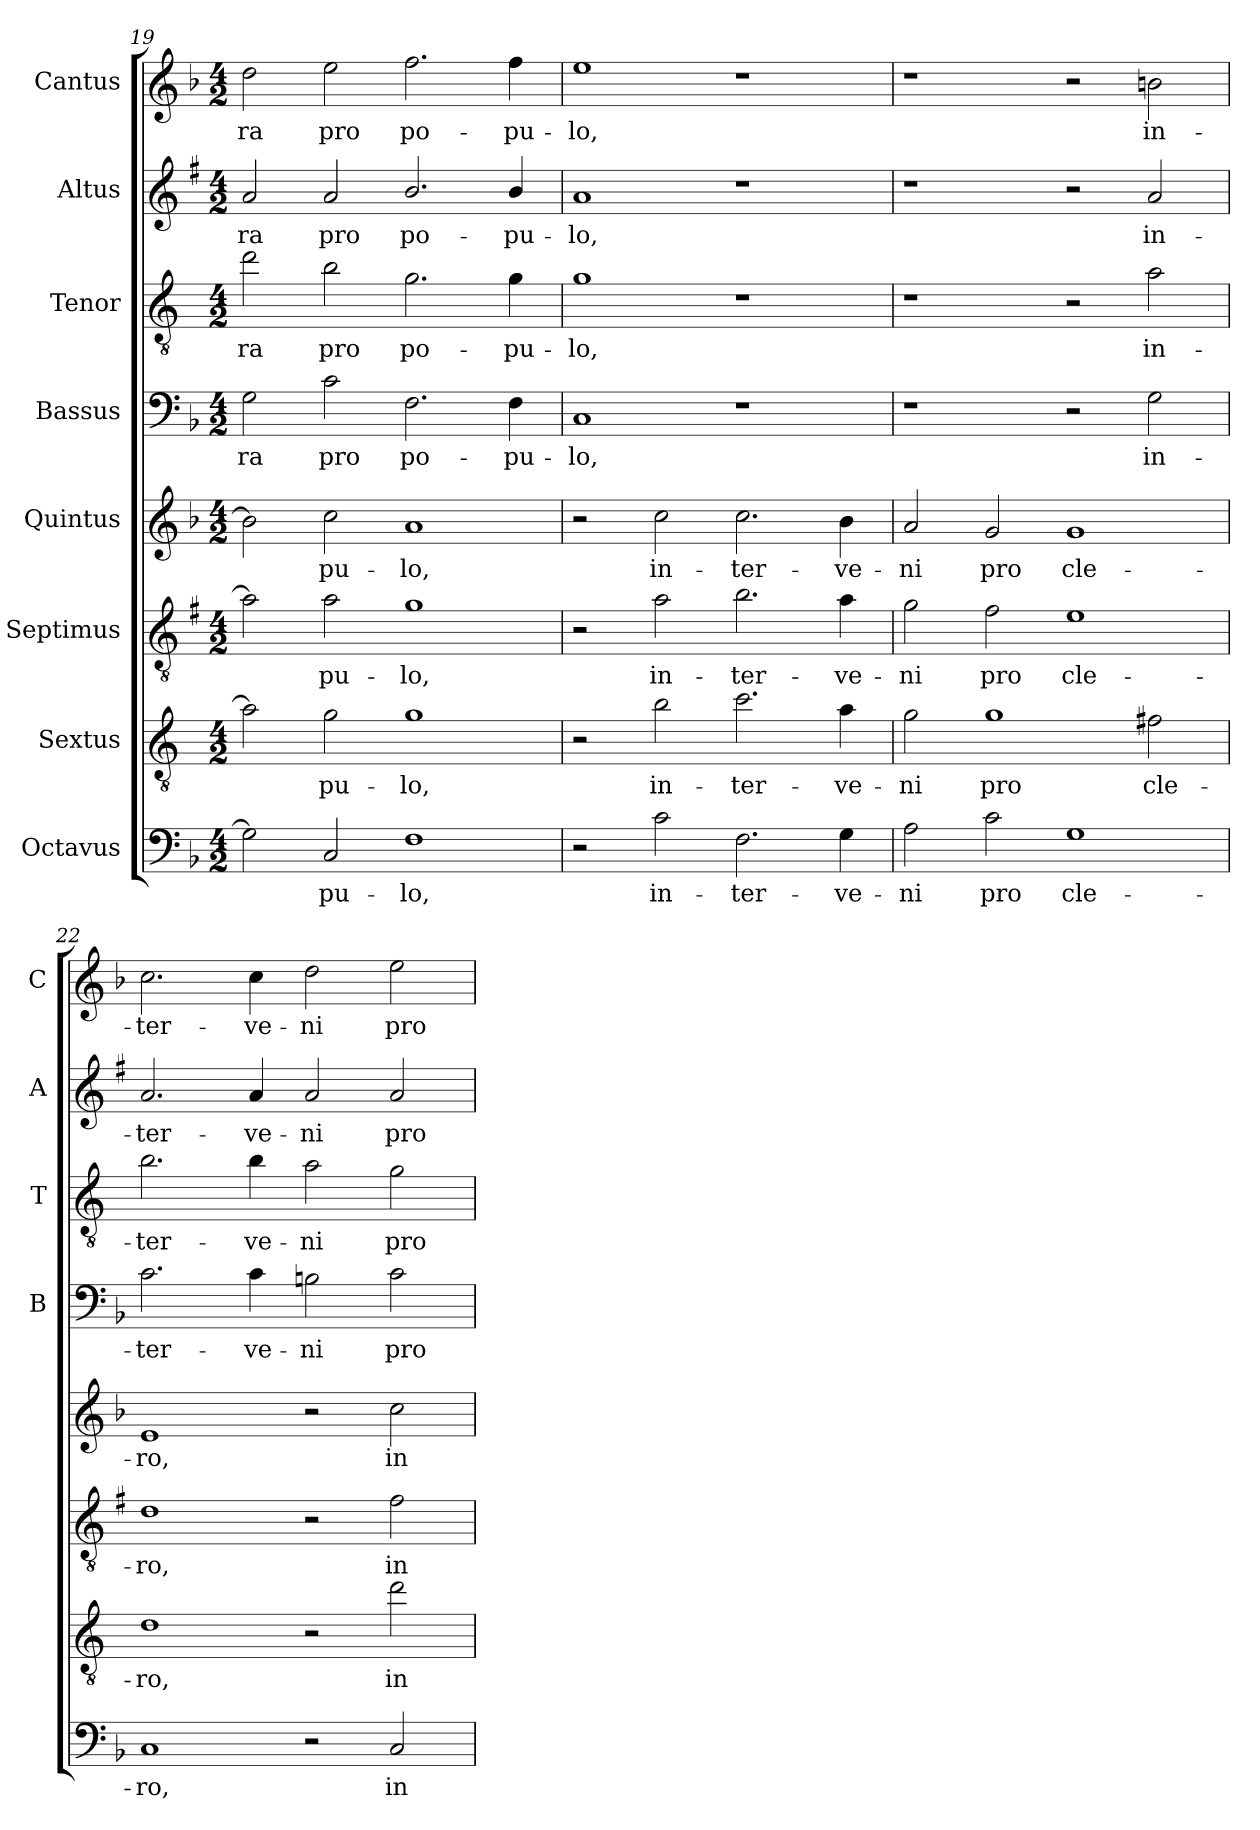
**kern	**text	**kern	**text	**kern	**text	**kern	**text	**kern	**text	**kern	**text	**kern	**text	**kern	**text
*part8	*part8	*part7	*part7	*part6	*part6	*part5	*part5	*part4	*part4	*part3	*part3	*part2	*part2	*part1	*part1
*staff8	*staff8	*staff7	*staff7	*staff6	*staff6	*staff5	*staff5	*staff4	*staff4	*staff3	*staff3	*staff2	*staff2	*staff1	*staff1
*I"Octavus	*	*I"Sextus	*	*I"Septimus	*	*I"Quintus	*	*I"Bassus	*	*I"Tenor	*	*I"Altus	*	*I"Cantus	*
*	*	*	*	*	*	*	*	*I'B	*	*I'T	*	*I'A	*	*I'C	*
*clefF4	*	*clefGv2	*	*clefGv2	*	*clefG2	*	*clefF4	*	*clefGv2	*	*clefG2	*	*clefG2	*
*	*	*ITrd4c7	*	*ITrd1c2	*	*	*	*	*	*ITrd4c7	*	*ITrd1c2	*	*	*
*k[b-]	*	*k[b-]	*	*k[b-]	*	*k[b-]	*	*k[b-]	*	*k[b-]	*	*k[b-]	*	*k[b-]	*
*F:	*	*F:	*	*F:	*	*F:	*	*F:	*	*F:	*	*F:	*	*F:	*
*M4/2	*	*M4/2	*	*M4/2	*	*M4/2	*	*M4/2	*	*M4/2	*	*M4/2	*	*M4/2	*
=19	=19	=19	=19	=19	=19	=19	=19	=19	=19	=19	=19	=19	=19	=19	=19
!	!	!	!	!	!	!	!	!	!LO:LY:b	!	!LO:LY:b	!	!LO:LY:b	!	!LO:LY:b
2G\]	.	2d\]	.	2g\]	.	2b\]	.	2G\	-ra	2g\	-ra	2g/	-ra	2dd\	-ra
!	!LO:LY:b	!	!LO:LY:b	!	!LO:LY:b	!	!LO:LY:b	!	!LO:LY:b	!	!LO:LY:b	!	!LO:LY:b	!	!LO:LY:b
2C/	-pu-	2c\	-pu-	2g\	-pu-	2cc\	-pu-	2c\	pro	2e\	pro	2g/	pro	2ee\	pro
!	!LO:LY:b	!	!LO:LY:b	!	!LO:LY:b	!	!LO:LY:b	!	!LO:LY:b	!	!LO:LY:b	!	!LO:LY:b	!	!LO:LY:b
1F	-lo,	1c	-lo,	1f	-lo,	1a	-lo,	2.F\	po-	2.c\	po-	2.a/	po-	2.ff\	po-
!	!	!	!	!	!	!	!	!	!LO:LY:b	!	!LO:LY:b	!	!LO:LY:b	!	!LO:LY:b
.	.	.	.	.	.	.	.	4F\	-pu-	4c\	-pu-	4a/	-pu-	4ff\	-pu-
!!LO:PB:g=z
=20	=20	=20	=20	=20	=20	=20	=20	=20	=20	=20	=20	=20	=20	=20	=20
!	!	!	!	!	!	!	!	!	!LO:LY:b	!	!LO:LY:b	!	!LO:LY:b	!	!LO:LY:b
2r	.	2r	.	2r	.	2r	.	1C	-lo,	1c	-lo,	1g	-lo,	1ee	-lo,
!	!LO:LY:b	!	!LO:LY:b	!	!LO:LY:b	!	!LO:LY:b	!	!	!	!	!	!	!	!
2c\	in-	2e\	in-	2g\	in-	2cc\	in-	.	.	.	.	.	.	.	.
!	!LO:LY:b	!	!LO:LY:b	!	!LO:LY:b	!	!LO:LY:b	!	!	!	!	!	!	!	!
2.F\	-ter-	2.f\	-ter-	2.a\	-ter-	2.cc\	-ter-	1r	.	1r	.	1r	.	1r	.
!	!LO:LY:b	!	!LO:LY:b	!	!LO:LY:b	!	!LO:LY:b	!	!	!	!	!	!	!	!
4G\	-ve-	4d\	-ve-	4g\	-ve-	4b-\	-ve-	.	.	.	.	.	.	.	.
=21	=21	=21	=21	=21	=21	=21	=21	=21	=21	=21	=21	=21	=21	=21	=21
!	!LO:LY:b	!	!LO:LY:b	!	!LO:LY:b	!	!LO:LY:b	!	!	!	!	!	!	!	!
2A\	-ni	2c\	-ni	2f\	-ni	2a/	-ni	1r	.	1r	.	1r	.	1r	.
!	!LO:LY:b	!	!LO:LY:b	!	!LO:LY:b	!	!LO:LY:b	!	!	!	!	!	!	!	!
2c\	pro	1c	pro	2e\	pro	2g/	pro	.	.	.	.	.	.	.	.
!	!LO:LY:b	!	!	!	!LO:LY:b	!	!LO:LY:b	!	!	!	!	!	!	!	!
1G	cle-	.	.	1d	cle-	1g	cle-	2r	.	2r	.	2r	.	2r	.
!	!	!	!LO:LY:b	!	!	!	!	!	!LO:LY:b	!	!LO:LY:b	!	!LO:LY:b	!	!LO:LY:b
.	.	2Bn\	cle-	.	.	.	.	2G\	in-	2d\	in-	2g/	in-	2bn\	in-
=22	=22	=22	=22	=22	=22	=22	=22	=22	=22	=22	=22	=22	=22	=22	=22
!	!LO:LY:b	!	!LO:LY:b	!	!LO:LY:b	!	!LO:LY:b	!	!LO:LY:b	!	!LO:LY:b	!	!LO:LY:b	!	!LO:LY:b
1C	-ro,	1G	-ro,	1c	-ro,	1e	-ro,	2.c\	-ter-	2.e\	-ter-	2.g/	-ter-	2.cc\	-ter-
!	!	!	!	!	!	!	!	!	!LO:LY:b	!	!LO:LY:b	!	!LO:LY:b	!	!LO:LY:b
.	.	.	.	.	.	.	.	4c\	-ve-	4e\	-ve-	4g/	-ve-	4cc\	-ve-
!	!	!	!	!	!	!	!	!	!LO:LY:b	!	!LO:LY:b	!	!LO:LY:b	!	!LO:LY:b
2r	.	2r	.	2r	.	2r	.	2Bn\	-ni	2d\	-ni	2g/	-ni	2dd\	-ni
!	!LO:LY:b	!	!LO:LY:b	!	!LO:LY:b	!	!LO:LY:b	!	!LO:LY:b	!	!LO:LY:b	!	!LO:LY:b	!	!LO:LY:b
2C/	in-	2g\	in-	2e\	in-	2cc\	in-	2c\	pro	2c\	pro	2g/	pro	2ee\	pro
=	=	=	=	=	=	=	=	=	=	=	=	=	=	=	=
*-	*-	*-	*-	*-	*-	*-	*-	*-	*-	*-	*-	*-	*-	*-	*-
